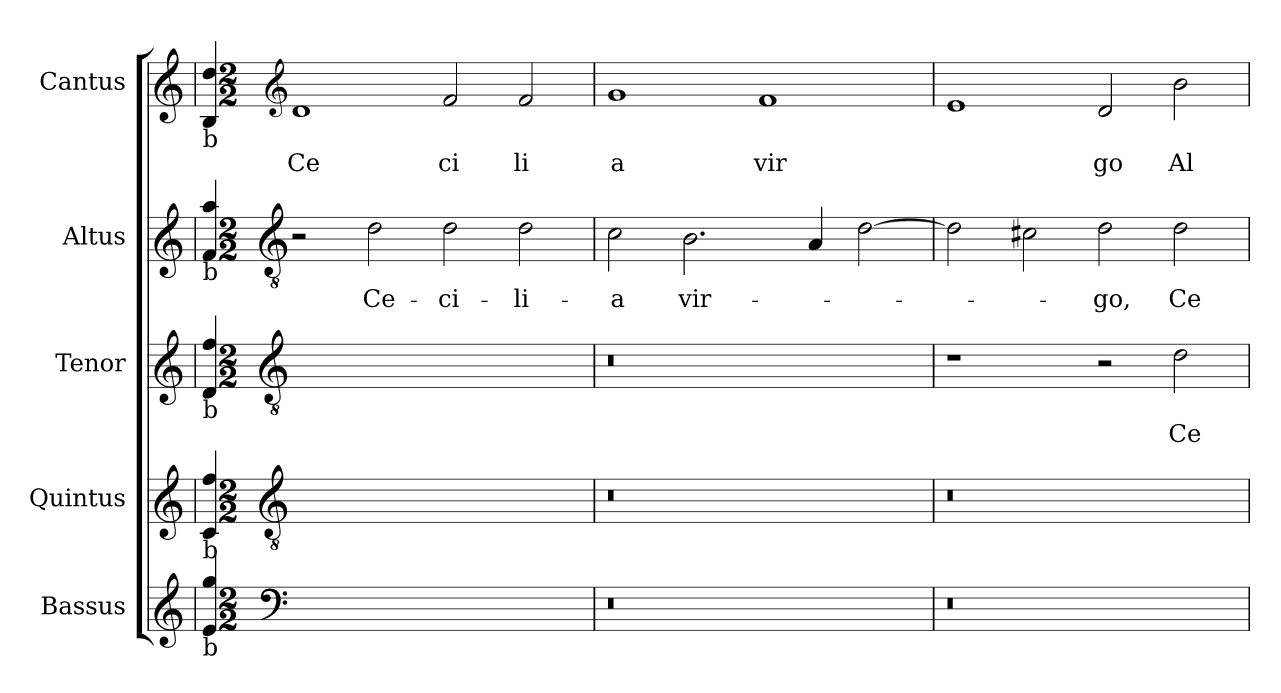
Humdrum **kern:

**kern	**kern	**kern	**text	**kern	**text	**kern	**text
*part5	*part4	*part3	*part3	*part2	*part2	*part1	*part1
*staff5	*staff4	*staff3	*staff3	*staff2	*staff2	*staff1	*staff1
*I"Bassus	*I"Quintus	*I"Tenor	*	*I"Altus	*	*I"Cantus	*
!!LO:PB:g=z
*stria5	*stria5	*stria5	*	*stria5	*	*stria5	*
=1	=1	=1	=1!	=1	=1!	=1!	=1!
!	!	!	!	!	!	!LO:TX:b:t=b	!
!	!	!	!	!LO:TX:b:t=b	!	!	!
!	!	!LO:TX:b:t=b	!	!	!	!	!
!	!LO:TX:b:t=b	!	!	!	!	!	!
!LO:TX:b:t=b	!	!	!	!	!	!	!
4gg/ 4e/	4ff/ 4c/	4ff/ 4d/	.	4aa/ 4f/	.	4dd/ 4B/	.
*clefF4	*clefGv2	*clefGv2	*	*clefGv2	*	*clefG2	*
*M2/2	*M2/2	*M2/2	*	*M2/2	*	*M2/2	*
*met(c|)	*met(c|)	*met(c|)	*	*met(c|)	*	*met(c|)	*
!	!	!	!	!	!	!	!LO:LY:b:cj
0ryy	0ryy	0ryy	.	2r	.	1d	Ce
!	!	!	!	!	!LO:LY:b:cj	!	!
.	.	.	.	2d\	Ce-	.	.
!	!	!	!	!	!LO:LY:b:cj	!	!LO:LY:b:cj
.	.	.	.	2d\	-ci-	2f/	ci
!	!	!	!	!	!LO:LY:b:cj	!	!LO:LY:b:cj
.	.	.	.	2d\	-li-	2f/	li
=2	=2	=2	=2	=2	=2	=2	=2
!	!	!	!	!	!LO:LY:b:cj	!	!LO:LY:b:cj
0r	0r	0r	.	2c\	-a	1g	a
!	!	!	!	!	!LO:LY:b	!	!
.	.	.	.	2.B\	vir-	.	.
!	!	!	!	!	!	!	!LO:LY:b:cj
.	.	.	.	.	.	1f	vir
.	.	.	.	4A/	.	.	.
.	.	.	.	[>2d\	.	.	.
=3	=3	=3	=3	=3	=3	=3	=3
0r	0r	1r	.	2d\]	.	1e	.
.	.	.	.	2c#X\	.	.	.
!	!	!	!	!	!LO:LY:b:cj	!	!LO:LY:b:cj
.	.	2r	.	2d\	-go,	2d/	go
!	!	!	!LO:LY:b:cj	!	!LO:LY:b:cj	!	!LO:LY:b:cj
.	.	2d\	Ce-	2d\	Ce-	2b\	Al
=	=	=	=	=	=	=	=
*-	*-	*-	*-	*-	*-	*-	*-
